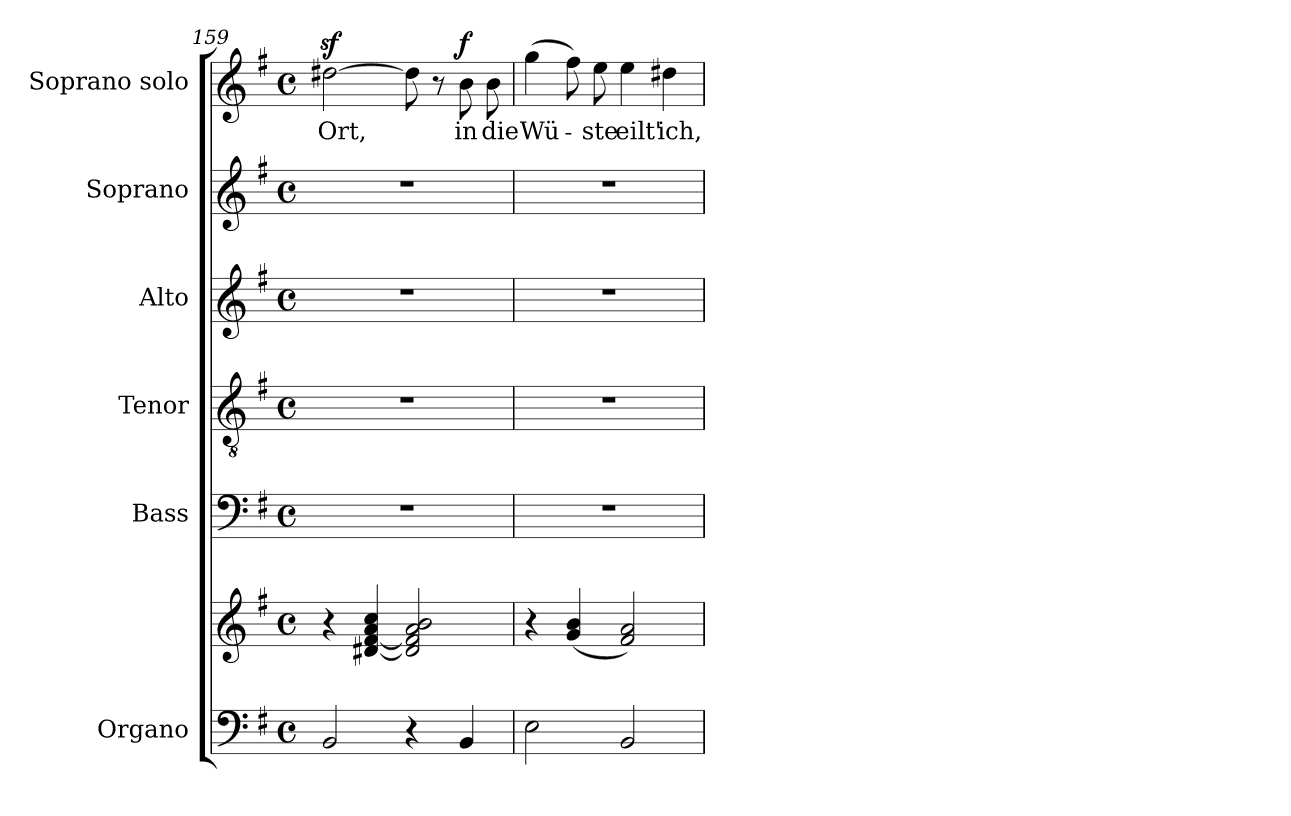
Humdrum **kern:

**kern	**kern	**kern	**kern	**kern	**kern	**kern	**text	**dynam
*part6	*part6	*part5	*part4	*part3	*part2	*part1	*part1	*part1
*staff7	*staff6	*staff5	*staff4	*staff3	*staff2	*staff1	*staff1	*staff1
*I"Organo	*	*I"Bass	*I"Tenor	*I"Alto	*I"Soprano	*I"Soprano solo	*	*
*I'Org.	*	*I'B.	*I'T.	*I'A.	*I'S.	*I'S.s	*	*
!!LO:LB:g=z
*clefF4	*clefG2	*clefF4	*clefGv2	*clefG2	*clefG2	*clefG2	*	*
*k[f#]	*k[f#]	*k[f#]	*k[f#]	*k[f#]	*k[f#]	*k[f#]	*	*
*M4/4	*M4/4	*M4/4	*M4/4	*M4/4	*M4/4	*M4/4	*	*
*met(c)	*met(c)	*met(c)	*met(c)	*met(c)	*met(c)	*met(c)	*	*
=159	=159	=159	=159	=159	=159	=159	=159	=159
!	!	!	!	!	!	!	!LO:LY:b	!
2BB/	4r	1r	1r	1r	1r	[2dd#Xz>\	Ort,	.
.	[4d#X/ [4f#/ 4a/ 4cc/	.	.	.	.	.	.	.
4r	2d#/] 2f#/] 2a/ 2b/	.	.	.	.	8dd#\]	.	.
.	.	.	.	.	.	8r	.	.
!	!	!	!	!	!	!	!LO:LY:b	!LO:DY:a
4BB/	.	.	.	.	.	8b\	in	f
!	!	!	!	!	!	!	!LO:LY:b	!
.	.	.	.	.	.	8b\	die	.
=160	=160	=160	=160	=160	=160	=160	=160	=160
!	!	!	!	!	!	!	!LO:LY:b	!
2E\	4r	1r	1r	1r	1r	(>4gg\	Wü-	.
.	(<4g/ 4b/	.	.	.	.	8ff#\)	.	.
!	!	!	!	!	!	!	!LO:LY:b	!
.	.	.	.	.	.	8ee\	-ste	.
!	!	!	!	!	!	!	!LO:LY:b	!
2BB/	2f#/ 2a/)	.	.	.	.	4ee\	eilt'	.
!	!	!	!	!	!	!	!LO:LY:b	!
.	.	.	.	.	.	4dd#X\	ich,	.
=	=	=	=	=	=	=	=	=
*-	*-	*-	*-	*-	*-	*-	*-	*-
